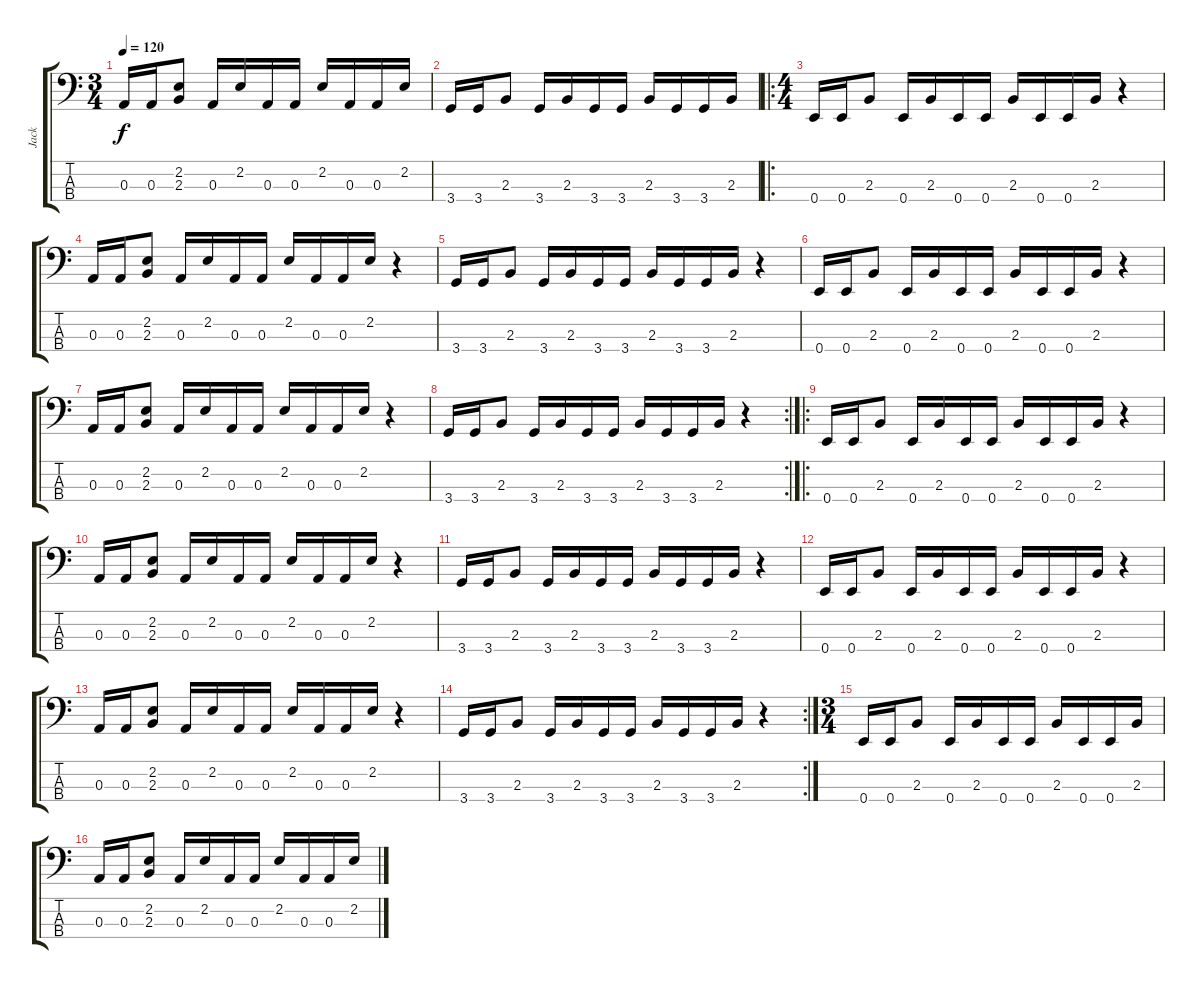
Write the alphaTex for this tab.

\track ("Jack" "Jack") {instrument electricbassfinger}
\staff {score tabs}
\tuning (G2 D2 A1 E1) {hide}
\ts (3 4)
\tempo 120
\clef f4
\ks c
0.3.16{dy f} 0.3.16 (2.2 2.3).8 0.3.16 2.2.16 0.3.16 0.3.16 2.2.16 0.3.16 0.3.16 2.2.16 |
3.4.16 3.4.16 2.3.8 3.4.16 2.3.16 3.4.16 3.4.16 2.3.16 3.4.16 3.4.16 2.3.16 |
\ro
\ts (4 4)
0.4.16 0.4.16 2.3.8 0.4.16 2.3.16 0.4.16 0.4.16 2.3.16 0.4.16 0.4.16 2.3.16 r.4 |
0.3.16 0.3.16 (2.2 2.3).8 0.3.16 2.2.16 0.3.16 0.3.16 2.2.16 0.3.16 0.3.16 2.2.16 r.4 |
3.4.16 3.4.16 2.3.8 3.4.16 2.3.16 3.4.16 3.4.16 2.3.16 3.4.16 3.4.16 2.3.16 r.4 |
0.4.16 0.4.16 2.3.8 0.4.16 2.3.16 0.4.16 0.4.16 2.3.16 0.4.16 0.4.16 2.3.16 r.4 |
0.3.16 0.3.16 (2.2 2.3).8 0.3.16 2.2.16 0.3.16 0.3.16 2.2.16 0.3.16 0.3.16 2.2.16 r.4 |
\rc 2
3.4.16 3.4.16 2.3.8 3.4.16 2.3.16 3.4.16 3.4.16 2.3.16 3.4.16 3.4.16 2.3.16 r.4 |
\ro
0.4.16 0.4.16 2.3.8 0.4.16 2.3.16 0.4.16 0.4.16 2.3.16 0.4.16 0.4.16 2.3.16 r.4 |
0.3.16 0.3.16 (2.2 2.3).8 0.3.16 2.2.16 0.3.16 0.3.16 2.2.16 0.3.16 0.3.16 2.2.16 r.4 |
3.4.16 3.4.16 2.3.8 3.4.16 2.3.16 3.4.16 3.4.16 2.3.16 3.4.16 3.4.16 2.3.16 r.4 |
0.4.16 0.4.16 2.3.8 0.4.16 2.3.16 0.4.16 0.4.16 2.3.16 0.4.16 0.4.16 2.3.16 r.4 |
0.3.16 0.3.16 (2.2 2.3).8 0.3.16 2.2.16 0.3.16 0.3.16 2.2.16 0.3.16 0.3.16 2.2.16 r.4 |
\rc 2
3.4.16 3.4.16 2.3.8 3.4.16 2.3.16 3.4.16 3.4.16 2.3.16 3.4.16 3.4.16 2.3.16 r.4 |
\ts (3 4)
0.4.16 0.4.16 2.3.8 0.4.16 2.3.16 0.4.16 0.4.16 2.3.16 0.4.16 0.4.16 2.3.16 |
0.3.16 0.3.16 (2.2 2.3).8 0.3.16 2.2.16 0.3.16 0.3.16 2.2.16 0.3.16 0.3.16 2.2.16
